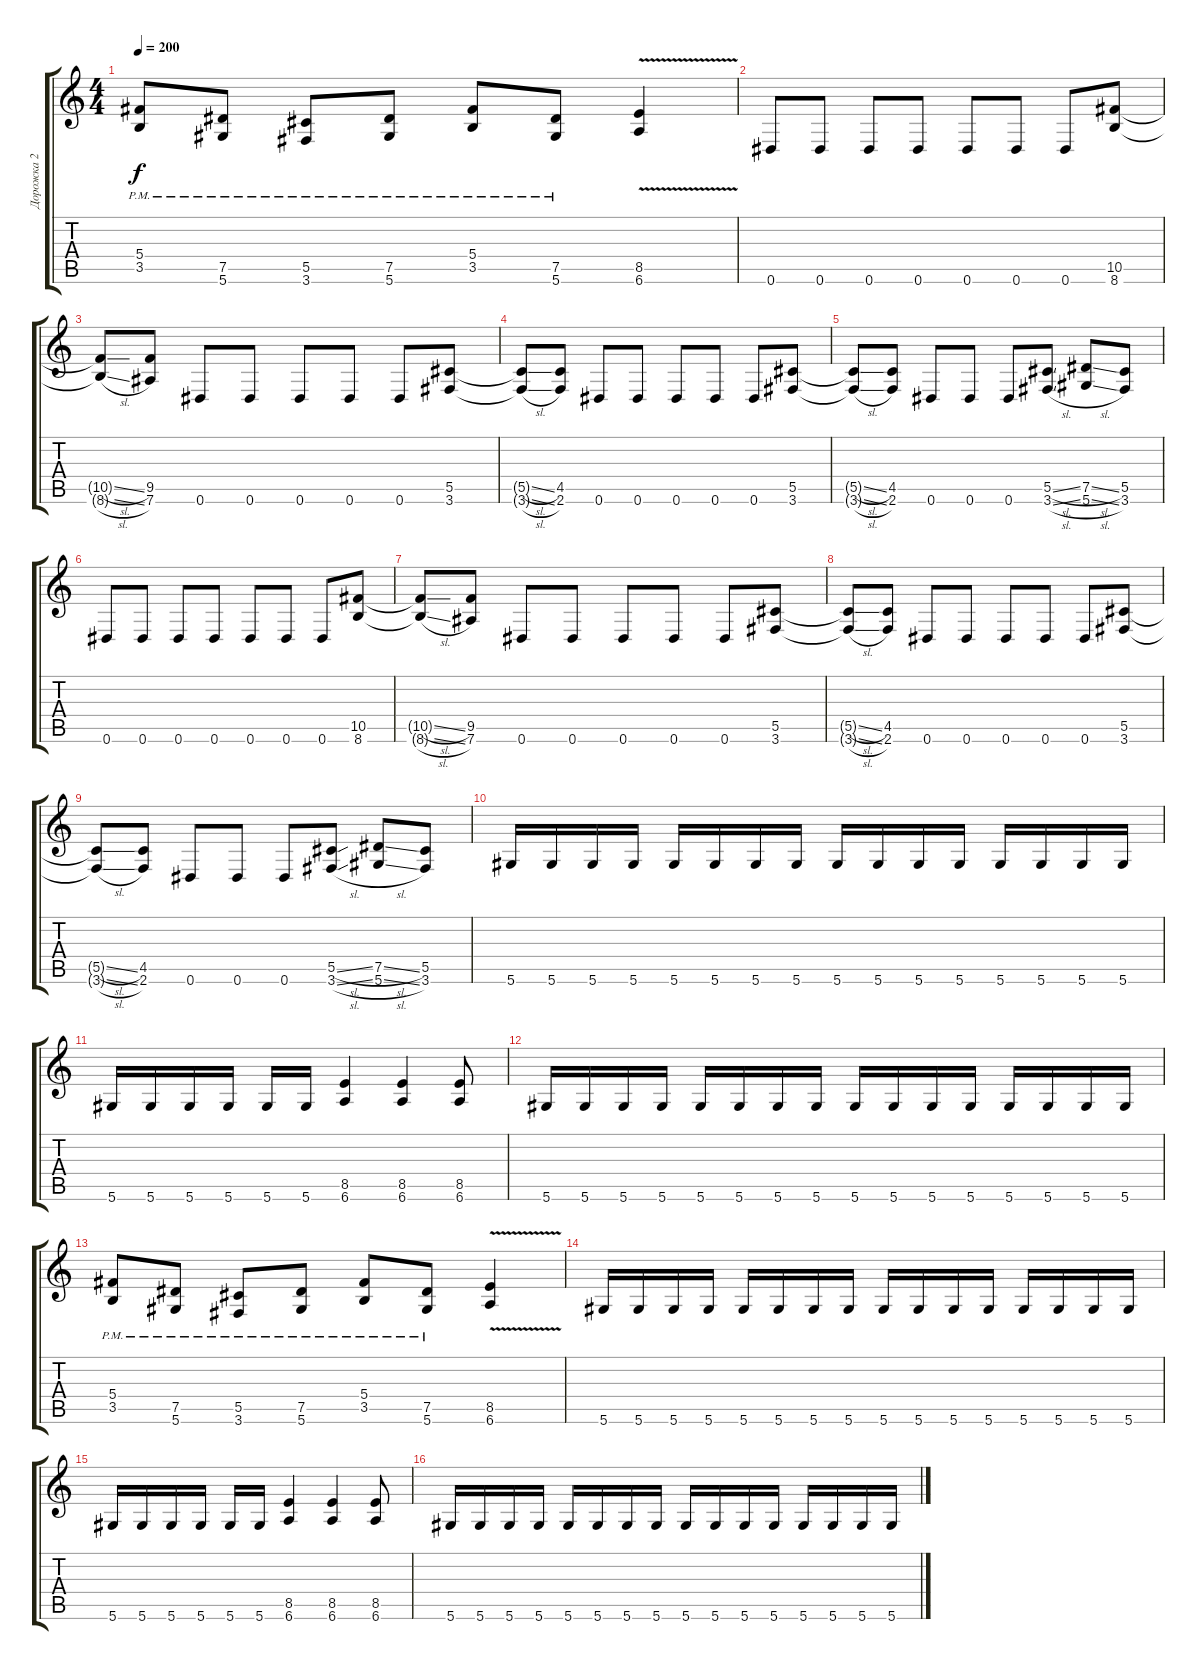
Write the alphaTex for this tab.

\track ("Дорожка 2" "Дорожка 2") {instrument distortionguitar}
\staff {score tabs}
\tuning (Eb4 Bb3 Gb3 Db3 Ab2 Eb2) {hide}
\ts (4 4)
\tempo 200
\clef g2
\ks c
(5.4{pm} 3.5{pm}).8{dy f} (7.5{pm} 5.6{pm}).8 (5.5{pm} 3.6{pm}).8 (7.5{pm} 5.6{pm}).8 (5.4{pm} 3.5{pm}).8 (7.5{pm} 5.6{pm}).8 (8.5{v} 6.6{v}).4 |
0.6.8 0.6.8 0.6.8 0.6.8 0.6.8 0.6.8 0.6.8 (10.5 8.6).8 |
(10.5{sl t} 8.6{sl t}).8 (9.5 7.6).8 0.6.8 0.6.8 0.6.8 0.6.8 0.6.8 (5.5 3.6).8 |
(5.5{sl t} 3.6{sl t}).8 (4.5 2.6).8 0.6.8 0.6.8 0.6.8 0.6.8 0.6.8 (5.5 3.6).8 |
(5.5{sl t} 3.6{sl t}).8 (4.5 2.6).8 0.6.8 0.6.8 0.6.8 (5.5{sl} 3.6{sl}).8 (7.5{sl} 5.6{sl}).8 (5.5 3.6).8 |
0.6.8 0.6.8 0.6.8 0.6.8 0.6.8 0.6.8 0.6.8 (10.5 8.6).8 |
(10.5{sl t} 8.6{sl t}).8 (9.5 7.6).8 0.6.8 0.6.8 0.6.8 0.6.8 0.6.8 (5.5 3.6).8 |
(5.5{sl t} 3.6{sl t}).8 (4.5 2.6).8 0.6.8 0.6.8 0.6.8 0.6.8 0.6.8 (5.5 3.6).8 |
(5.5{sl t} 3.6{sl t}).8 (4.5 2.6).8 0.6.8 0.6.8 0.6.8 (5.5{sl} 3.6{sl}).8 (7.5{sl} 5.6{sl}).8 (5.5 3.6).8 |
5.6.16 5.6.16 5.6.16 5.6.16 5.6.16 5.6.16 5.6.16 5.6.16 5.6.16 5.6.16 5.6.16 5.6.16 5.6.16 5.6.16 5.6.16 5.6.16 |
5.6.16 5.6.16 5.6.16 5.6.16 5.6.16 5.6.16 (8.5 6.6).4 (8.5 6.6).4 (8.5 6.6).8 |
5.6.16 5.6.16 5.6.16 5.6.16 5.6.16 5.6.16 5.6.16 5.6.16 5.6.16 5.6.16 5.6.16 5.6.16 5.6.16 5.6.16 5.6.16 5.6.16 |
(5.4{pm} 3.5{pm}).8 (7.5{pm} 5.6{pm}).8 (5.5{pm} 3.6{pm}).8 (7.5{pm} 5.6{pm}).8 (5.4{pm} 3.5{pm}).8 (7.5{pm} 5.6{pm}).8 (8.5{v} 6.6{v}).4 |
5.6.16 5.6.16 5.6.16 5.6.16 5.6.16 5.6.16 5.6.16 5.6.16 5.6.16 5.6.16 5.6.16 5.6.16 5.6.16 5.6.16 5.6.16 5.6.16 |
5.6.16 5.6.16 5.6.16 5.6.16 5.6.16 5.6.16 (8.5 6.6).4 (8.5 6.6).4 (8.5 6.6).8 |
5.6.16 5.6.16 5.6.16 5.6.16 5.6.16 5.6.16 5.6.16 5.6.16 5.6.16 5.6.16 5.6.16 5.6.16 5.6.16 5.6.16 5.6.16 5.6.16
